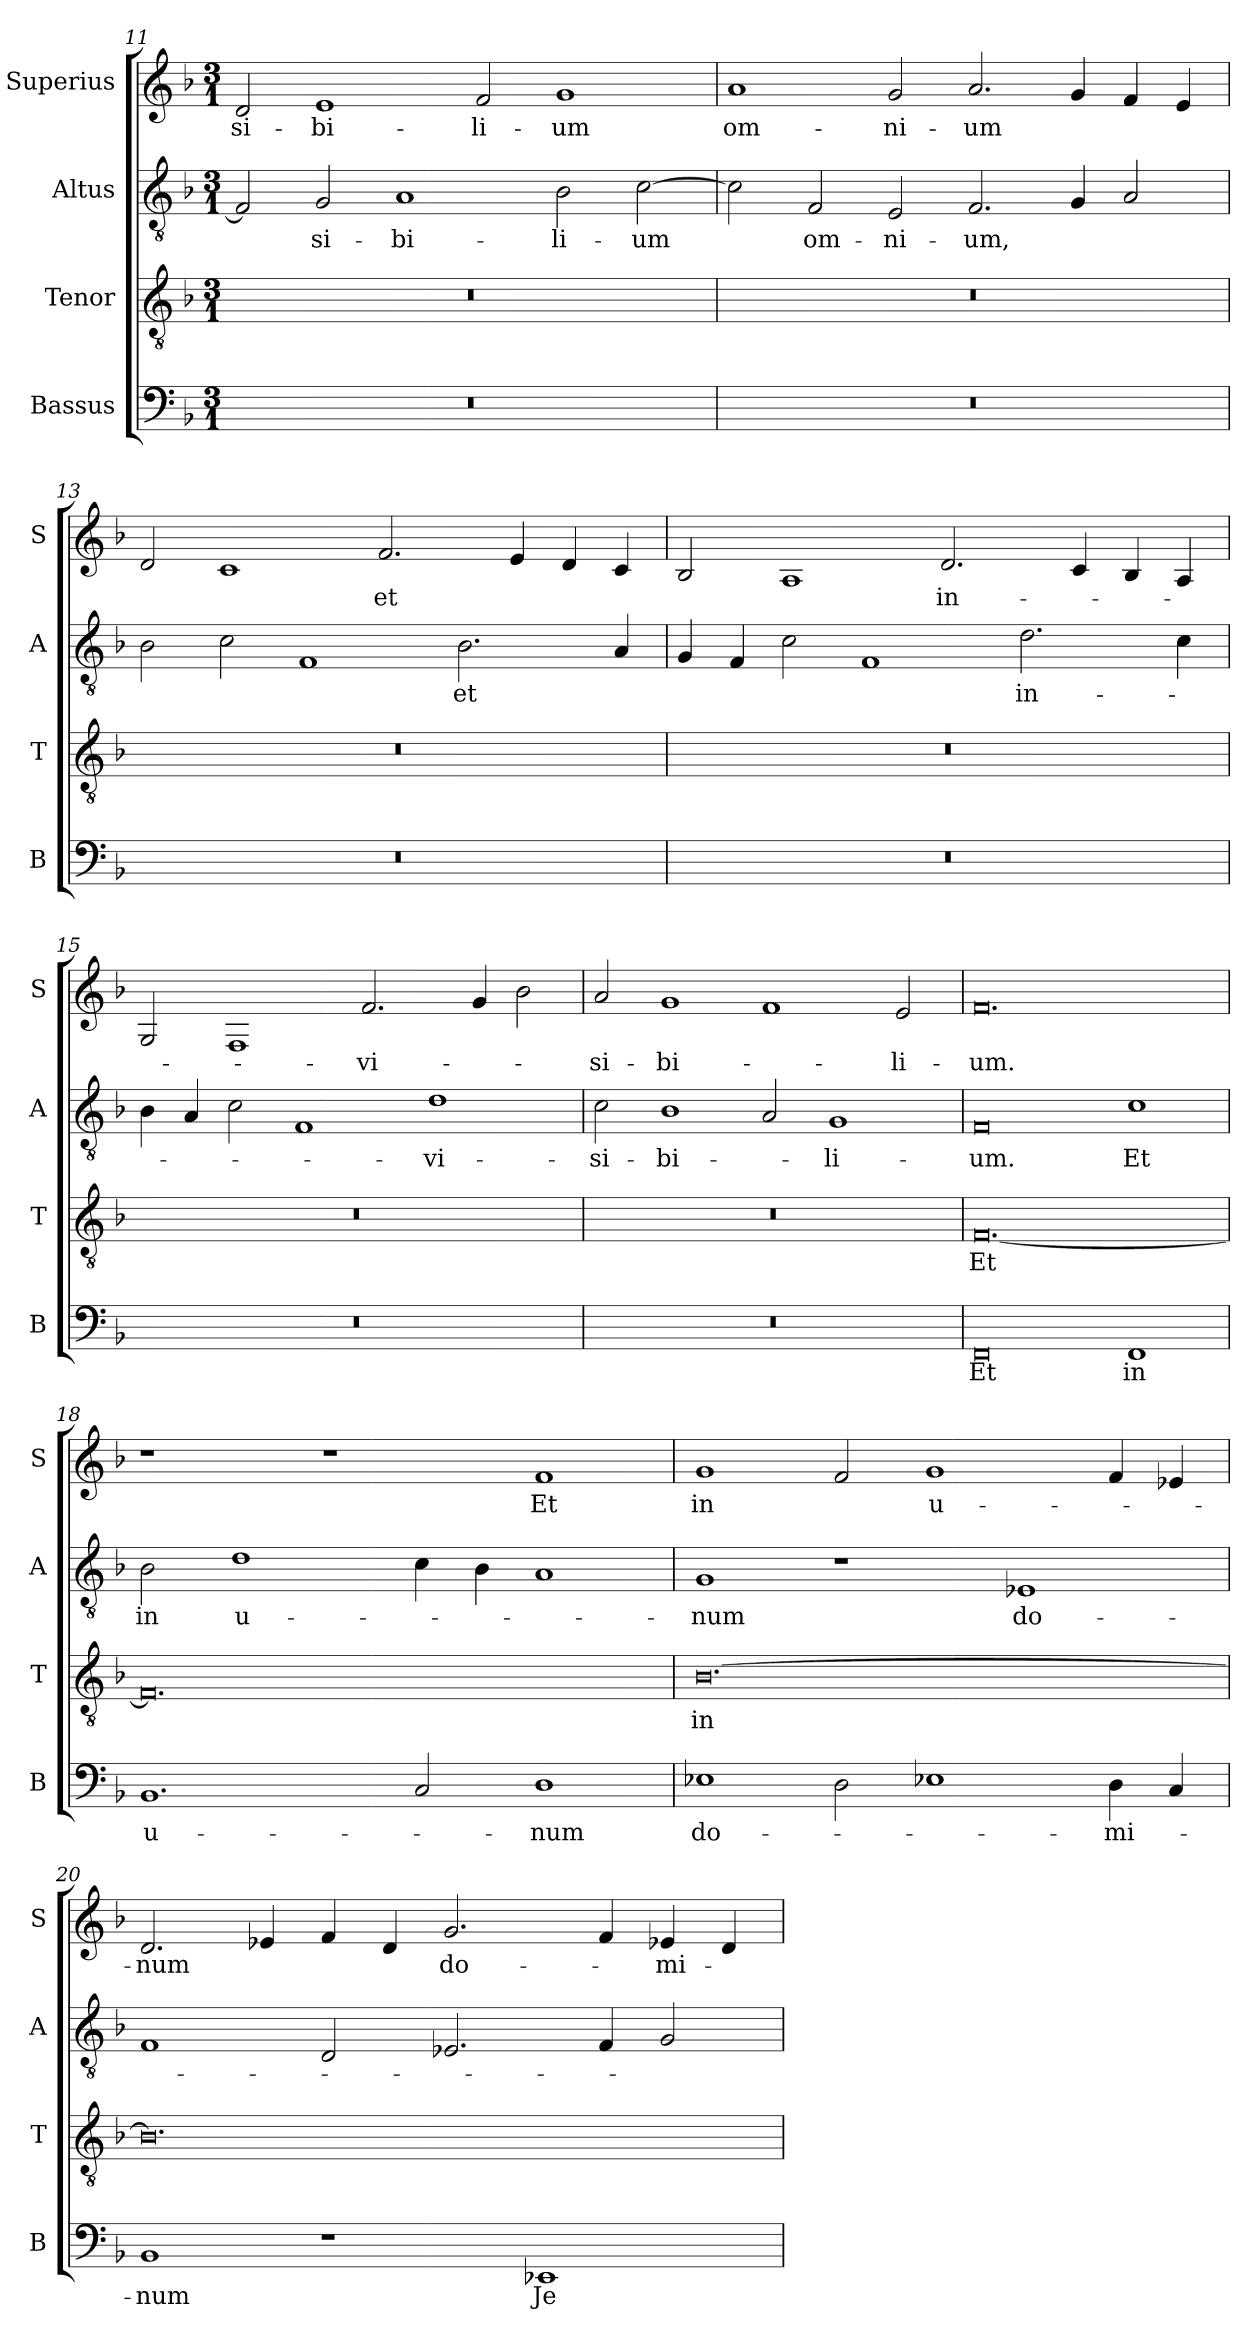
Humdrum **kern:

**kern	**text	**kern	**text	**kern	**text	**kern	**text
*part4	*part4	*part3	*part3	*part2	*part2	*part1	*part1
*staff4	*staff4	*staff3	*staff3	*staff2	*staff2	*staff1	*staff1
*I"Bassus	*	*I"Tenor	*	*I"Altus	*	*I"Superius	*
*I'B	*	*I'T	*	*I'A	*	*I'S	*
*clefF4	*	*clefGv2	*	*clefGv2	*	*clefG2	*
*k[b-]	*	*k[b-]	*	*k[b-]	*	*k[b-]	*
*M3/1	*	*M3/1	*	*M3/1	*	*M3/1	*
=11	=11	=11	=11	=11	=11	=11	=11
0.r	.	0.r	.	2F/]	.	2d/	-si-
.	.	.	.	2G/	-si-	1e	-bi-
.	.	.	.	1A	-bi-	.	.
.	.	.	.	.	.	2f/	-li-
.	.	.	.	2B-\	-li-	1g	-um
.	.	.	.	[2c\	-um	.	.
=12	=12	=12	=12	=12	=12	=12	=12
0.r	.	0.r	.	2c\]	.	1a	om-
.	.	.	.	2F/	om-	.	.
.	.	.	.	2E/	-ni-	2g/	-ni-
.	.	.	.	2.F/	-um,	2.a/	-um
.	.	.	.	4G/	.	4g/	.
.	.	.	.	2A/	.	4f/	.
.	.	.	.	.	.	4e/	.
=13	=13	=13	=13	=13	=13	=13	=13
0.r	.	0.r	.	2B-\	.	2d/	.
.	.	.	.	2c\	.	1c	.
.	.	.	.	1F	.	.	.
.	.	.	.	.	.	2.f/	et
.	.	.	.	2.B-\	et	.	.
.	.	.	.	.	.	4e/	.
.	.	.	.	.	.	4d/	.
.	.	.	.	4A/	.	4c/	.
=14	=14	=14	=14	=14	=14	=14	=14
0.r	.	0.r	.	4G/	.	2B-/	.
.	.	.	.	4F/	.	.	.
.	.	.	.	2c\	.	1A	.
.	.	.	.	1F	.	.	.
.	.	.	.	.	.	2.d/	in-
.	.	.	.	2.d\	in-	.	.
.	.	.	.	.	.	4c/	.
.	.	.	.	.	.	4B-/	.
.	.	.	.	4c\	.	4A/	.
=15	=15	=15	=15	=15	=15	=15	=15
0.r	.	0.r	.	4B-\	.	2G/	.
.	.	.	.	4A/	.	.	.
.	.	.	.	2c\	.	1F	.
.	.	.	.	1F	.	.	.
.	.	.	.	.	.	2.f/	vi-
.	.	.	.	1d	-vi-	.	.
.	.	.	.	.	.	4g/	.
.	.	.	.	.	.	2b-\	.
=16	=16	=16	=16	=16	=16	=16	=16
0.r	.	0.r	.	2c\	-si-	2a/	-si-
.	.	.	.	1B-\	-bi-	1g/	-bi-
.	.	.	.	2A/	.	1f	.
.	.	.	.	1G	-li-	.	.
.	.	.	.	.	.	2e/	-li-
=17	=17	=17	=17	=17	=17	=17	=17
0FF	Et	[0.F	Et	0F	-um.	0.f	-um.
1FF	in	.	.	1c	Et	.	.
=18	=18	=18	=18	=18	=18	=18	=18
1.BB-	u-	0.F]	.	2B-	in	1r	.
.	.	.	.	1d	u-	.	.
.	.	.	.	.	.	1r	.
2C/	.	.	.	4c\	.	.	.
.	.	.	.	4B-\	.	.	.
1D	-num	.	.	1A	.	1f	Et
=19	=19	=19	=19	=19	=19	=19	=19
1E-X	do-	[0.B-	in	1G	-num	1g	in
2D\	.	.	.	1r	.	2f/	.
1E-X	.	.	.	.	.	1g	u-
.	.	.	.	1E-X	do-	.	.
4D\	-mi-	.	.	.	.	4f/	.
4C/	.	.	.	.	.	4e-X/	.
=20	=20	=20	=20	=20	=20	=20	=20
1BB-	-num	0.B-]	.	1F	.	2.d/	-num
.	.	.	.	.	.	4e-X/	.
1r	.	.	.	2D/	.	4f/	.
.	.	.	.	.	.	4d/	.
.	.	.	.	2.E-X/	.	2.g/	do-
1EE-X	Je-	.	.	.	.	.	.
.	.	.	.	4F/	.	4f/	.
.	.	.	.	2G/	.	4e-X/	-mi-
.	.	.	.	.	.	4d/	.
=	=	=	=	=	=	=	=
*-	*-	*-	*-	*-	*-	*-	*-
